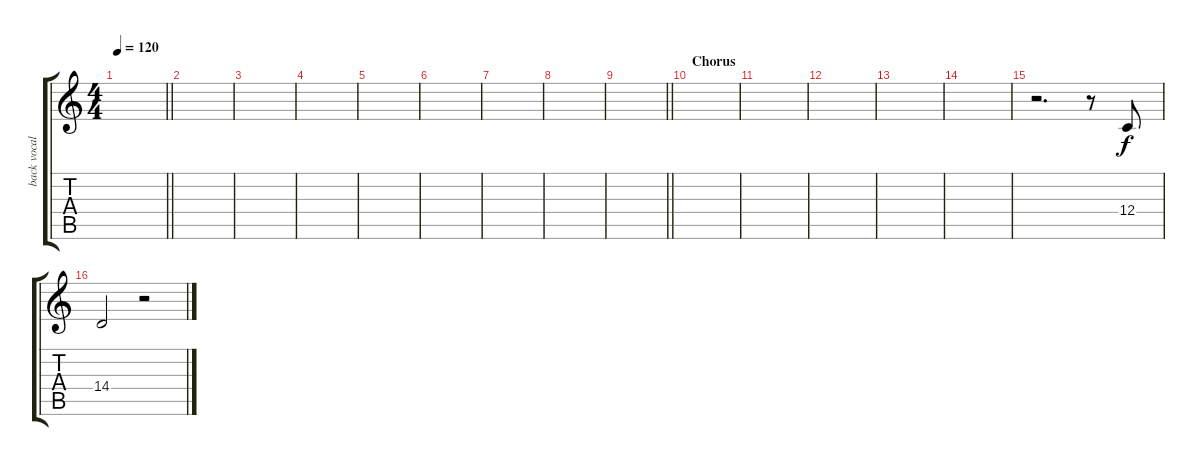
\track ("back vocals" "back vocal") {instrument lead1square}
\staff {score tabs}
\tuning (D4 A3 F3 C3 G2 D2) {hide}
\ts (4 4)
\tempo 120
\clef g2
\barLineRight lightlight
\ks c
|
\section ("" "")
|
|
|
|
|
|
|
\barLineRight lightlight
|
\section ("" "Chorus")
|
|
|
|
|
r.2{d} r.8 12.4.8 |
14.4.2 r.2
